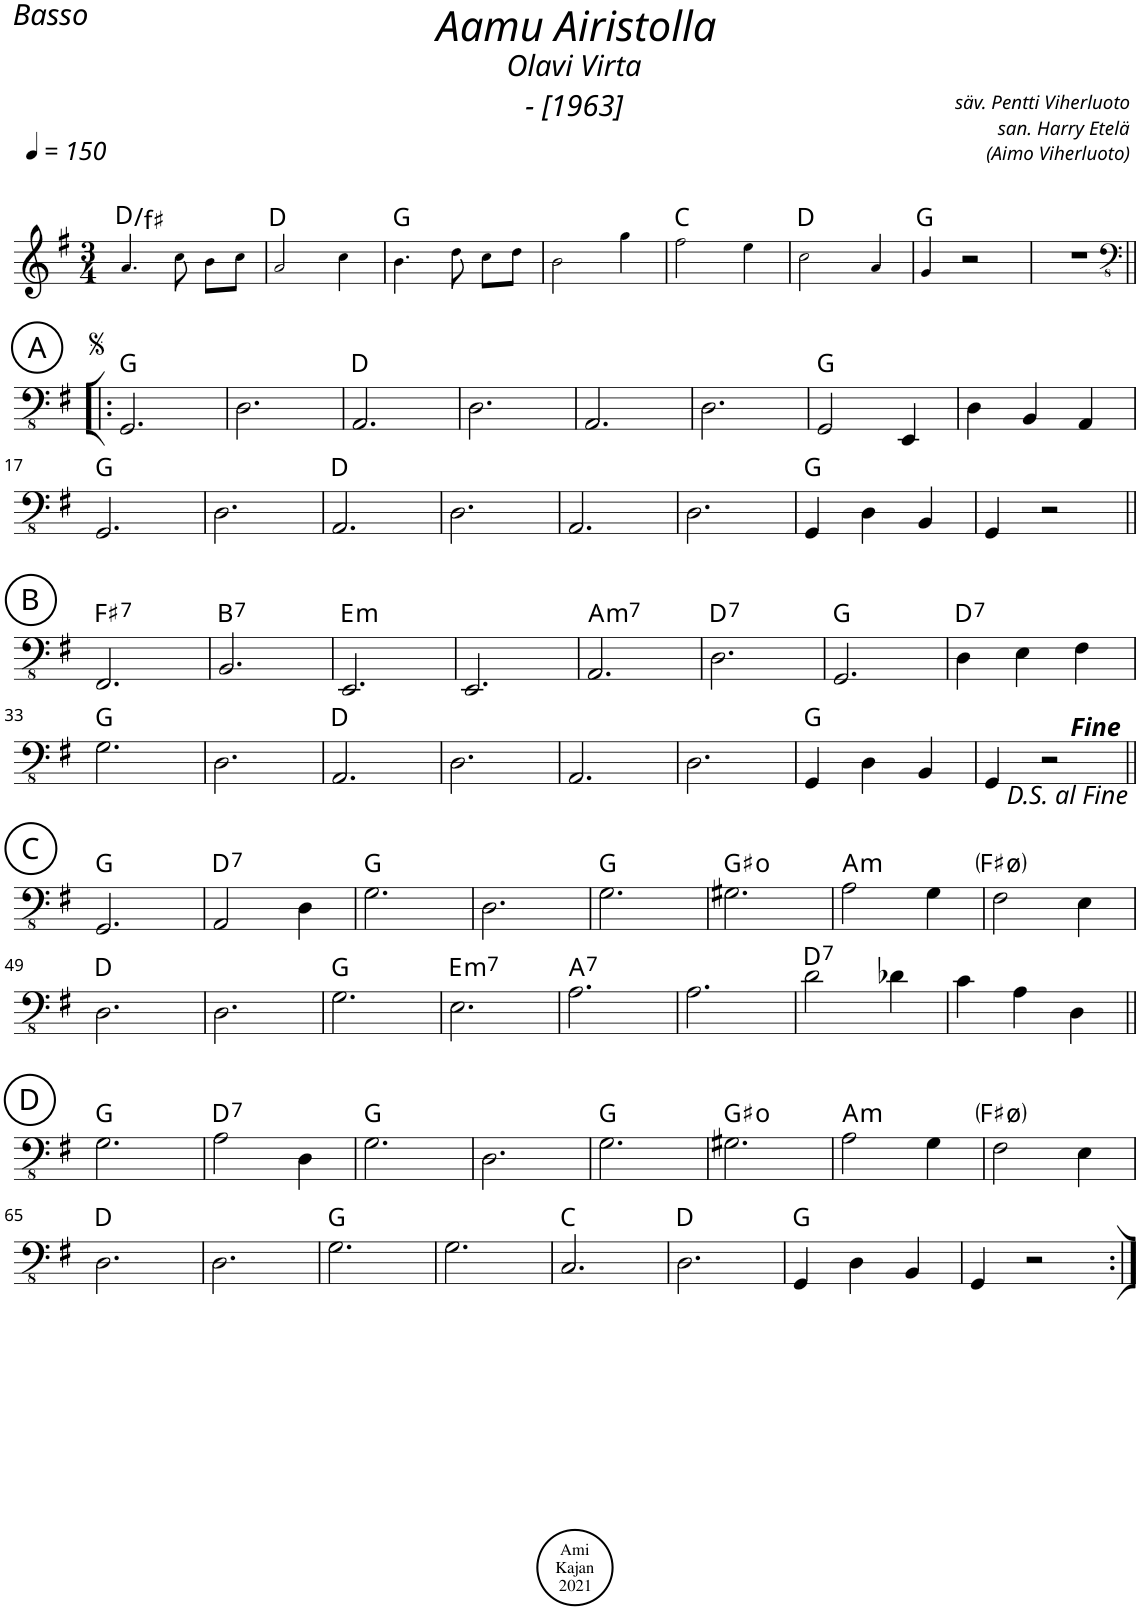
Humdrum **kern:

**kern	**harte
*part1	*part1
*staff1	*
*I"Acoustic Bass	*
*I'Bass	*
*clefG2	*
*k[f#]	*
*M3/4	*
*MM150	*
=1	=1
4.a!/	D:maj/3
8cc!\	.
8b!\L	.
8cc!\J	.
=2	=2
2a!/	D:maj
4cc!\	.
=3	=3
4.b!\	G:maj
8dd!\	.
8cc!\L	.
8dd!\J	.
=4	=4
2b!\	.
4gg!\	.
=5	=5
2ff#!\	C:maj
4ee!\	.
=6	=6
2cc!\	D:maj
4a!/	.
=7	=7
4g!/	G:maj
2r	.
=8	=8
2.r	.
!!LO:LB:g=z
!!LO:REH:place=s1:a:cj:enc=circle:fs=14:t=A
=9!|:	=9!|:
*clefFv4	*
2.GGG/	G:maj
=10	=10
2.DD\	.
=11	=11
2.AAA/	D:maj
=12	=12
2.DD\	.
=13	=13
2.AAA/	.
=14	=14
2.DD\	.
=15	=15
2GGG/	G:maj
4EEE/	.
=16	=16
4DD\	.
4BBB/	.
4AAA/	.
!!LO:LB:g=z
=17	=17
2.GGG/	G:maj
=18	=18
2.DD\	.
=19	=19
2.AAA/	D:maj
=20	=20
2.DD\	.
=21	=21
2.AAA/	.
=22	=22
2.DD\	.
=23	=23
4GGG/	G:maj
4DD\	.
4BBB/	.
=24	=24
4GGG/	.
2r	.
!!LO:LB:g=z
!!LO:REH:place=s1:a:cj:enc=circle:fs=14:t=B
=25||	=25||
!	!LO:H:kt=7
2.FFF#/	F#:7
=26	=26
!	!LO:H:kt=7
2.BBB/	B:7
=27	=27
!	!LO:H:kt=m
2.EEE/	E:min
=28	=28
2.EEE/	.
=29	=29
!	!LO:H:kt=m7
2.AAA/	A:min7
=30	=30
!	!LO:H:kt=7
2.DD\	D:7
=31	=31
2.GGG/	G:maj
=32	=32
!	!LO:H:kt=7
4DD\	D:7
4EE\	.
4FF#\	.
!!LO:LB:g=z
=33	=33
2.GG\	G:maj
=34	=34
2.DD\	.
=35	=35
2.AAA/	D:maj
=36	=36
2.DD\	.
=37	=37
2.AAA/	.
=38	=38
2.DD\	.
=39	=39
4GGG/	G:maj
4DD\	.
4BBB/	.
=40	=40
4GGG/	.
2r	.
!!LO:LB:g=z
!!LO:REH:place=s1:a:cj:enc=circle:fs=14:t=C
=41||	=41||
2.GGG/	G:maj
=42	=42
!	!LO:H:kt=7
2AAA/	D:7
4DD\	.
=43	=43
2.GG\	G:maj
=44	=44
2.DD\	.
=45	=45
2.GG\	G:maj
=46	=46
2.GG#X\	G#:dim
=47	=47
!	!LO:H:kt=m
2AA\	A:min
4GG\	.
=48	=48
2FF#\	F#:hdim7
4EE\	.
!!LO:LB:g=z
=49	=49
2.DD\	D:maj
=50	=50
2.DD\	.
=51	=51
2.GG\	G:maj
=52	=52
!	!LO:H:kt=m7
2.EE\	E:min7
=53	=53
!	!LO:H:kt=7
2.AA\	A:7
=54	=54
2.AA\	.
=55	=55
!	!LO:H:kt=7
2D\	D:7
4D-X\	.
=56	=56
4C\	.
4AA\	.
4DD\	.
!!LO:LB:g=z
!!LO:REH:place=s1:a:cj:enc=circle:fs=14:t=D
=57||	=57||
2.GG\	G:maj
=58	=58
!	!LO:H:kt=7
2AA\	D:7
4DD\	.
=59	=59
2.GG\	G:maj
=60	=60
2.DD\	.
=61	=61
2.GG\	G:maj
=62	=62
2.GG#X\	G#:dim
=63	=63
!	!LO:H:kt=m
2AA\	A:min
4GG\	.
=64	=64
2FF#\	F#:hdim7
4EE\	.
!!LO:LB:g=z
=65	=65
2.DD\	D:maj
=66	=66
2.DD\	.
=67	=67
2.GG\	G:maj
=68	=68
2.GG\	.
=69	=69
2.CC/	C:maj
=70	=70
2.DD\	D:maj
=71	=71
4GGG/	G:maj
4DD\	.
4BBB/	.
=72	=72
4GGG/	.
2r	.
=:|!	=:|!
*-	*-
